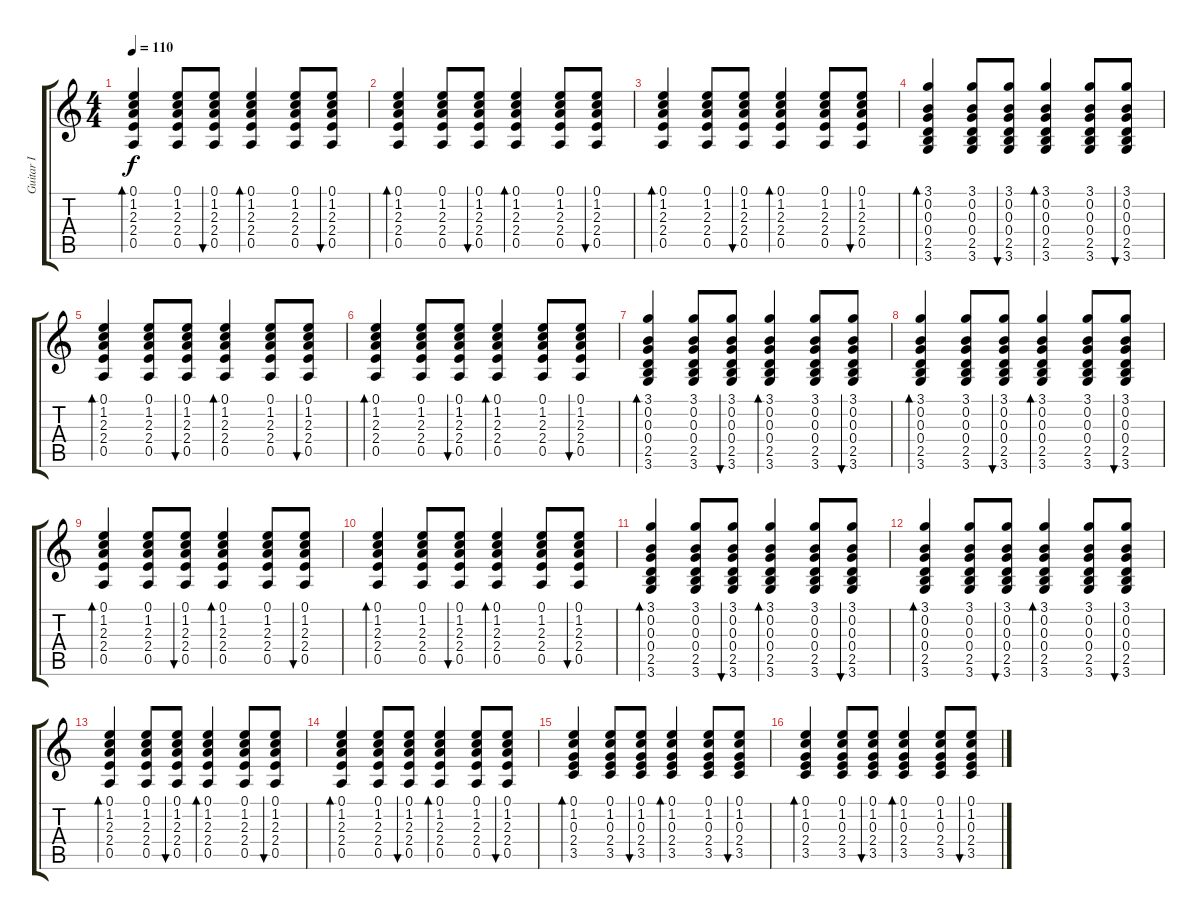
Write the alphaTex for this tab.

\track ("Guitar I" "Guitar I") {instrument electricguitarclean}
\staff {score tabs}
\tuning (E4 B3 G3 D3 A2 E2) {hide}
\ts (4 4)
\tempo 110
\clef g2
\ks c
(0.1 1.2 2.3 2.4 0.5).4{bd 30 dy f} (0.1 1.2 2.3 2.4 0.5).8 (0.1 1.2 2.3 2.4 0.5).8{bu 60} (0.1 1.2 2.3 2.4 0.5).4{bd 30} (0.1 1.2 2.3 2.4 0.5).8 (0.1 1.2 2.3 2.4 0.5).8{bu 60} |
(0.1 1.2 2.3 2.4 0.5).4{bd 30} (0.1 1.2 2.3 2.4 0.5).8 (0.1 1.2 2.3 2.4 0.5).8{bu 60} (0.1 1.2 2.3 2.4 0.5).4{bd 30} (0.1 1.2 2.3 2.4 0.5).8 (0.1 1.2 2.3 2.4 0.5).8{bu 60} |
(0.1 1.2 2.3 2.4 0.5).4{bd 30} (0.1 1.2 2.3 2.4 0.5).8 (0.1 1.2 2.3 2.4 0.5).8{bu 60} (0.1 1.2 2.3 2.4 0.5).4{bd 30} (0.1 1.2 2.3 2.4 0.5).8 (0.1 1.2 2.3 2.4 0.5).8{bu 60} |
(3.1 0.2 0.3 0.4 2.5 3.6).4{bd 30} (3.1 0.2 0.3 0.4 2.5 3.6).8 (3.1 0.2 0.3 0.4 2.5 3.6).8{bu 60} (3.1 0.2 0.3 0.4 2.5 3.6).4{bd 30} (3.1 0.2 0.3 0.4 2.5 3.6).8 (3.1 0.2 0.3 0.4 2.5 3.6).8{bu 60} |
(0.1 1.2 2.3 2.4 0.5).4{bd 30} (0.1 1.2 2.3 2.4 0.5).8 (0.1 1.2 2.3 2.4 0.5).8{bu 60} (0.1 1.2 2.3 2.4 0.5).4{bd 30} (0.1 1.2 2.3 2.4 0.5).8 (0.1 1.2 2.3 2.4 0.5).8{bu 60} |
(0.1 1.2 2.3 2.4 0.5).4{bd 30} (0.1 1.2 2.3 2.4 0.5).8 (0.1 1.2 2.3 2.4 0.5).8{bu 60} (0.1 1.2 2.3 2.4 0.5).4{bd 30} (0.1 1.2 2.3 2.4 0.5).8 (0.1 1.2 2.3 2.4 0.5).8{bu 60} |
(3.1 0.2 0.3 0.4 2.5 3.6).4{bd 30} (3.1 0.2 0.3 0.4 2.5 3.6).8 (3.1 0.2 0.3 0.4 2.5 3.6).8{bu 60} (3.1 0.2 0.3 0.4 2.5 3.6).4{bd 30} (3.1 0.2 0.3 0.4 2.5 3.6).8 (3.1 0.2 0.3 0.4 2.5 3.6).8{bu 60} |
(3.1 0.2 0.3 0.4 2.5 3.6).4{bd 30} (3.1 0.2 0.3 0.4 2.5 3.6).8 (3.1 0.2 0.3 0.4 2.5 3.6).8{bu 60} (3.1 0.2 0.3 0.4 2.5 3.6).4{bd 30} (3.1 0.2 0.3 0.4 2.5 3.6).8 (3.1 0.2 0.3 0.4 2.5 3.6).8{bu 60} |
(0.1 1.2 2.3 2.4 0.5).4{bd 30} (0.1 1.2 2.3 2.4 0.5).8 (0.1 1.2 2.3 2.4 0.5).8{bu 60} (0.1 1.2 2.3 2.4 0.5).4{bd 30} (0.1 1.2 2.3 2.4 0.5).8 (0.1 1.2 2.3 2.4 0.5).8{bu 60} |
(0.1 1.2 2.3 2.4 0.5).4{bd 30} (0.1 1.2 2.3 2.4 0.5).8 (0.1 1.2 2.3 2.4 0.5).8{bu 60} (0.1 1.2 2.3 2.4 0.5).4{bd 30} (0.1 1.2 2.3 2.4 0.5).8 (0.1 1.2 2.3 2.4 0.5).8{bu 60} |
(3.1 0.2 0.3 0.4 2.5 3.6).4{bd 30} (3.1 0.2 0.3 0.4 2.5 3.6).8 (3.1 0.2 0.3 0.4 2.5 3.6).8{bu 60} (3.1 0.2 0.3 0.4 2.5 3.6).4{bd 30} (3.1 0.2 0.3 0.4 2.5 3.6).8 (3.1 0.2 0.3 0.4 2.5 3.6).8{bu 60} |
(3.1 0.2 0.3 0.4 2.5 3.6).4{bd 30} (3.1 0.2 0.3 0.4 2.5 3.6).8 (3.1 0.2 0.3 0.4 2.5 3.6).8{bu 60} (3.1 0.2 0.3 0.4 2.5 3.6).4{bd 30} (3.1 0.2 0.3 0.4 2.5 3.6).8 (3.1 0.2 0.3 0.4 2.5 3.6).8{bu 60} |
(0.1 1.2 2.3 2.4 0.5).4{bd 30} (0.1 1.2 2.3 2.4 0.5).8 (0.1 1.2 2.3 2.4 0.5).8{bu 60} (0.1 1.2 2.3 2.4 0.5).4{bd 30} (0.1 1.2 2.3 2.4 0.5).8 (0.1 1.2 2.3 2.4 0.5).8{bu 60} |
(0.1 1.2 2.3 2.4 0.5).4{bd 30} (0.1 1.2 2.3 2.4 0.5).8 (0.1 1.2 2.3 2.4 0.5).8{bu 60} (0.1 1.2 2.3 2.4 0.5).4{bd 30} (0.1 1.2 2.3 2.4 0.5).8 (0.1 1.2 2.3 2.4 0.5).8{bu 60} |
(0.1 1.2 0.3 2.4 3.5).4{bd 30} (0.1 1.2 0.3 2.4 3.5).8 (0.1 1.2 0.3 2.4 3.5).8{bu 60} (0.1 1.2 0.3 2.4 3.5).4{bd 30} (0.1 1.2 0.3 2.4 3.5).8 (0.1 1.2 0.3 2.4 3.5).8{bu 60} |
(0.1 1.2 0.3 2.4 3.5).4{bd 30} (0.1 1.2 0.3 2.4 3.5).8 (0.1 1.2 0.3 2.4 3.5).8{bu 60} (0.1 1.2 0.3 2.4 3.5).4{bd 30} (0.1 1.2 0.3 2.4 3.5).8 (0.1 1.2 0.3 2.4 3.5).8{bu 60}
